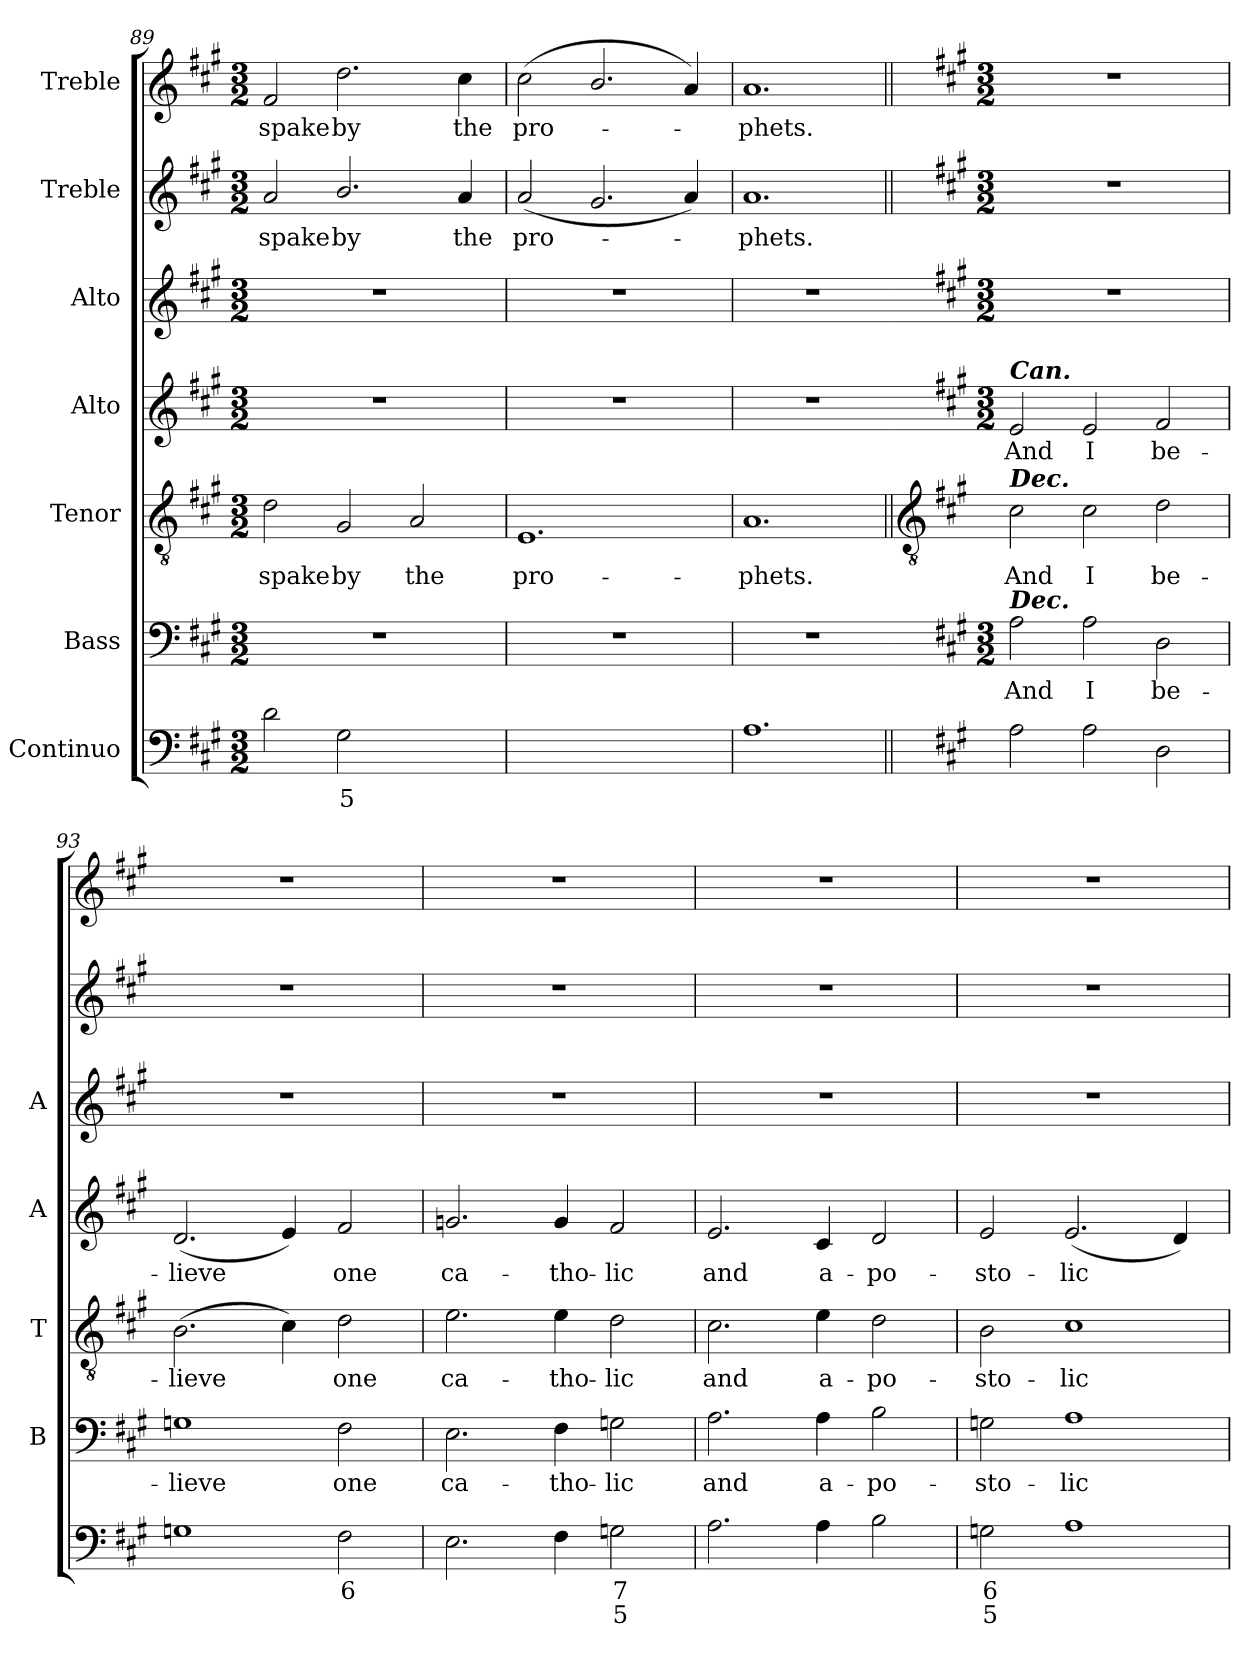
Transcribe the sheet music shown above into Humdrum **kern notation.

**kern	**text	**text	**kern	**text	**kern	**text	**kern	**text	**kern	**kern	**text	**kern	**text
*part7	*part7	*part7	*part6	*part6	*part5	*part5	*part4	*part4	*part3	*part2	*part2	*part1	*part1
*staff7	*staff7	*staff7	*staff6	*staff6	*staff5	*staff5	*staff4	*staff4	*staff3	*staff2	*staff2	*staff1	*staff1
*I"Continuo	*	*	*I"Bass	*	*I"Tenor	*	*I"Alto	*	*I"Alto	*I"Treble	*	*I"Treble	*
*	*	*	*I'B	*	*I'T	*	*I'A	*	*I'A	*	*	*	*
*clefF4	*	*	*clefF4	*	*clefGv2	*	*clefG2	*	*clefG2	*clefG2	*	*clefG2	*
*k[f#c#g#]	*	*	*k[f#c#g#]	*	*k[f#c#g#]	*	*k[f#c#g#]	*	*k[f#c#g#]	*k[f#c#g#]	*	*k[f#c#g#]	*
*A:	*	*	*A:	*	*A:	*	*A:	*	*A:	*A:	*	*A:	*
*M3/2	*	*	*M3/2	*	*M3/2	*	*M3/2	*	*M3/2	*M3/2	*	*M3/2	*
=89	=89	=89	=89	=89	=89	=89	=89	=89	=89	=89	=89	=89	=89
!	!	!	!	!	!	!LO:LY:b	!	!	!	!	!LO:LY:b	!	!LO:LY:b
2d	.	.	1.r	.	2d	spake	1.r	.	1.r	2a	spake	2f#	spake
!	!LO:LY:b	!	!	!	!	!LO:LY:b	!	!	!	!	!LO:LY:b	!	!LO:LY:b
2G#	5	.	.	.	2G#	by	.	.	.	2.b/	by	2.dd	by
!	!LO:LY:b	!LO:LY:b	!	!	!	!LO:LY:b	!	!	!	!	!	!	!
[4Ayy	9	4	.	.	2A	the	.	.	.	.	.	.	.
!	!LO:LY:b	!LO:LY:b	!	!	!	!	!	!	!	!	!LO:LY:b	!	!LO:LY:b
4Ayy]	8	3	.	.	.	.	.	.	.	4a	the	4cc#	the
=90	=90	=90	=90	=90	=90	=90	=90	=90	=90	=90	=90	=90	=90
!	!LO:LY:b	!LO:LY:b	!	!	!	!LO:LY:b	!	!	!	!	!LO:LY:b	!	!LO:LY:b
[2Eyy	6	4	1.r	.	1.E	pro-	1.r	.	1.r	(<2a	pro-	(<2cc#	pro-
!	!LO:LY:b	!LO:LY:b	!	!	!	!	!	!	!	!	!	!	!
1Eyy]	5	3	.	.	.	.	.	.	.	2.g#	.	2.b/	.
.	.	.	.	.	.	.	.	.	.	4a)	.	4a)	.
=91	=91	=91	=91	=91	=91	=91	=91	=91	=91	=91	=91	=91	=91
!	!	!	!	!	!	!LO:LY:b	!	!	!	!	!LO:LY:b	!	!LO:LY:b
1.A	.	.	1.r	.	1.A	-phets.	1.r	.	1.r	1.a	phets.	1.a	phets.
!!LO:LB:g=z
=92||	=92||	=92||	=92	=92||	=92||	=92||	=92	=92||	=92	=92||	=92||	=92||	=92||
*	*	*	*	*	*clefGv2	*	*	*	*	*	*	*	*
*	*	*	*k[f#c#g#]	*	*	*	*k[f#c#g#]	*	*	*	*	*	*
*	*	*	*A:	*	*	*	*A:	*	*	*	*	*	*
*	*	*	*M3/2	*	*	*	*M3/2	*	*M3/2	*M3/2	*	*M3/2	*
!	!	!	!	!	!	!	!LO:TX:a:Bi:t=Can.	!	!	!	!	!	!
!	!	!	!	!	!LO:TX:a:Bi:t=Dec.	!	!	!	!	!	!	!	!
!	!	!	!LO:TX:a:Bi:t=Dec.	!	!	!	!	!	!	!	!	!	!
!	!	!	!	!LO:LY:b	!	!LO:LY:b	!	!LO:LY:b	!	!	!	!	!
2A	.	.	2A	And	2c#	And	2e	And	1.r	1.r	.	1.r	.
!	!	!	!	!LO:LY:b	!	!LO:LY:b	!	!LO:LY:b	!	!	!	!	!
2A	.	.	2A	I	2c#	I	2e	I	.	.	.	.	.
!	!	!	!	!LO:LY:b	!	!LO:LY:b	!	!LO:LY:b	!	!	!	!	!
2D	.	.	2D	be-	2d	be-	2f#	be-	.	.	.	.	.
=93	=93	=93	=93	=93	=93	=93	=93	=93	=93	=93	=93	=93	=93
!	!	!	!	!LO:LY:b	!	!LO:LY:b	!	!LO:LY:b	!	!	!	!	!
1Gn	.	.	1Gn	-lieve	(>2.B	-lieve	(<2.d	-lieve	1.r	1.r	.	1.r	.
.	.	.	.	.	4c#)	.	4e)	.	.	.	.	.	.
!	!LO:LY:b	!	!	!LO:LY:b	!	!LO:LY:b	!	!LO:LY:b	!	!	!	!	!
2F#	6	.	2F#	one	2d	one	2f#	one	.	.	.	.	.
=94	=94	=94	=94	=94	=94	=94	=94	=94	=94	=94	=94	=94	=94
!	!	!	!	!LO:LY:b	!	!LO:LY:b	!	!LO:LY:b	!	!	!	!	!
2.E	.	.	2.E	ca-	2.e	ca-	2.gn	ca-	1.r	1.r	.	1.r	.
!	!	!	!	!LO:LY:b	!	!LO:LY:b	!	!LO:LY:b	!	!	!	!	!
4F#	.	.	4F#	-tho-	4e	-tho-	4g	-tho-	.	.	.	.	.
!	!LO:LY:b	!LO:LY:b	!	!LO:LY:b	!	!LO:LY:b	!	!LO:LY:b	!	!	!	!	!
2Gn	7	5	2Gn	-lic	2d	-lic	2f#	-lic	.	.	.	.	.
=95	=95	=95	=95	=95	=95	=95	=95	=95	=95	=95	=95	=95	=95
!	!	!	!	!LO:LY:b	!	!LO:LY:b	!	!LO:LY:b	!	!	!	!	!
2.A	.	.	2.A	and	2.c#	and	2.e	and	1.r	1.r	.	1.r	.
!	!	!	!	!LO:LY:b	!	!LO:LY:b	!	!LO:LY:b	!	!	!	!	!
4A	.	.	4A	a-	4e	a-	4c#	a-	.	.	.	.	.
!	!	!	!	!LO:LY:b	!	!LO:LY:b	!	!LO:LY:b	!	!	!	!	!
2B	.	.	2B	-po-	2d	-po-	2d	-po-	.	.	.	.	.
=96	=96	=96	=96	=96	=96	=96	=96	=96	=96	=96	=96	=96	=96
!	!LO:LY:b	!LO:LY:b	!	!LO:LY:b	!	!LO:LY:b	!	!LO:LY:b	!	!	!	!	!
2Gn	6	5	2Gn	-sto-	2B	-sto-	2e	-sto-	1.r	1.r	.	1.r	.
!	!	!	!	!LO:LY:b	!	!LO:LY:b	!	!LO:LY:b	!	!	!	!	!
1A	.	.	1A	-lic	1c#	-lic	(<2.e	-lic	.	.	.	.	.
.	.	.	.	.	.	.	4d)	.	.	.	.	.	.
=	=	=	=	=	=	=	=	=	=	=	=	=	=
*-	*-	*-	*-	*-	*-	*-	*-	*-	*-	*-	*-	*-	*-
